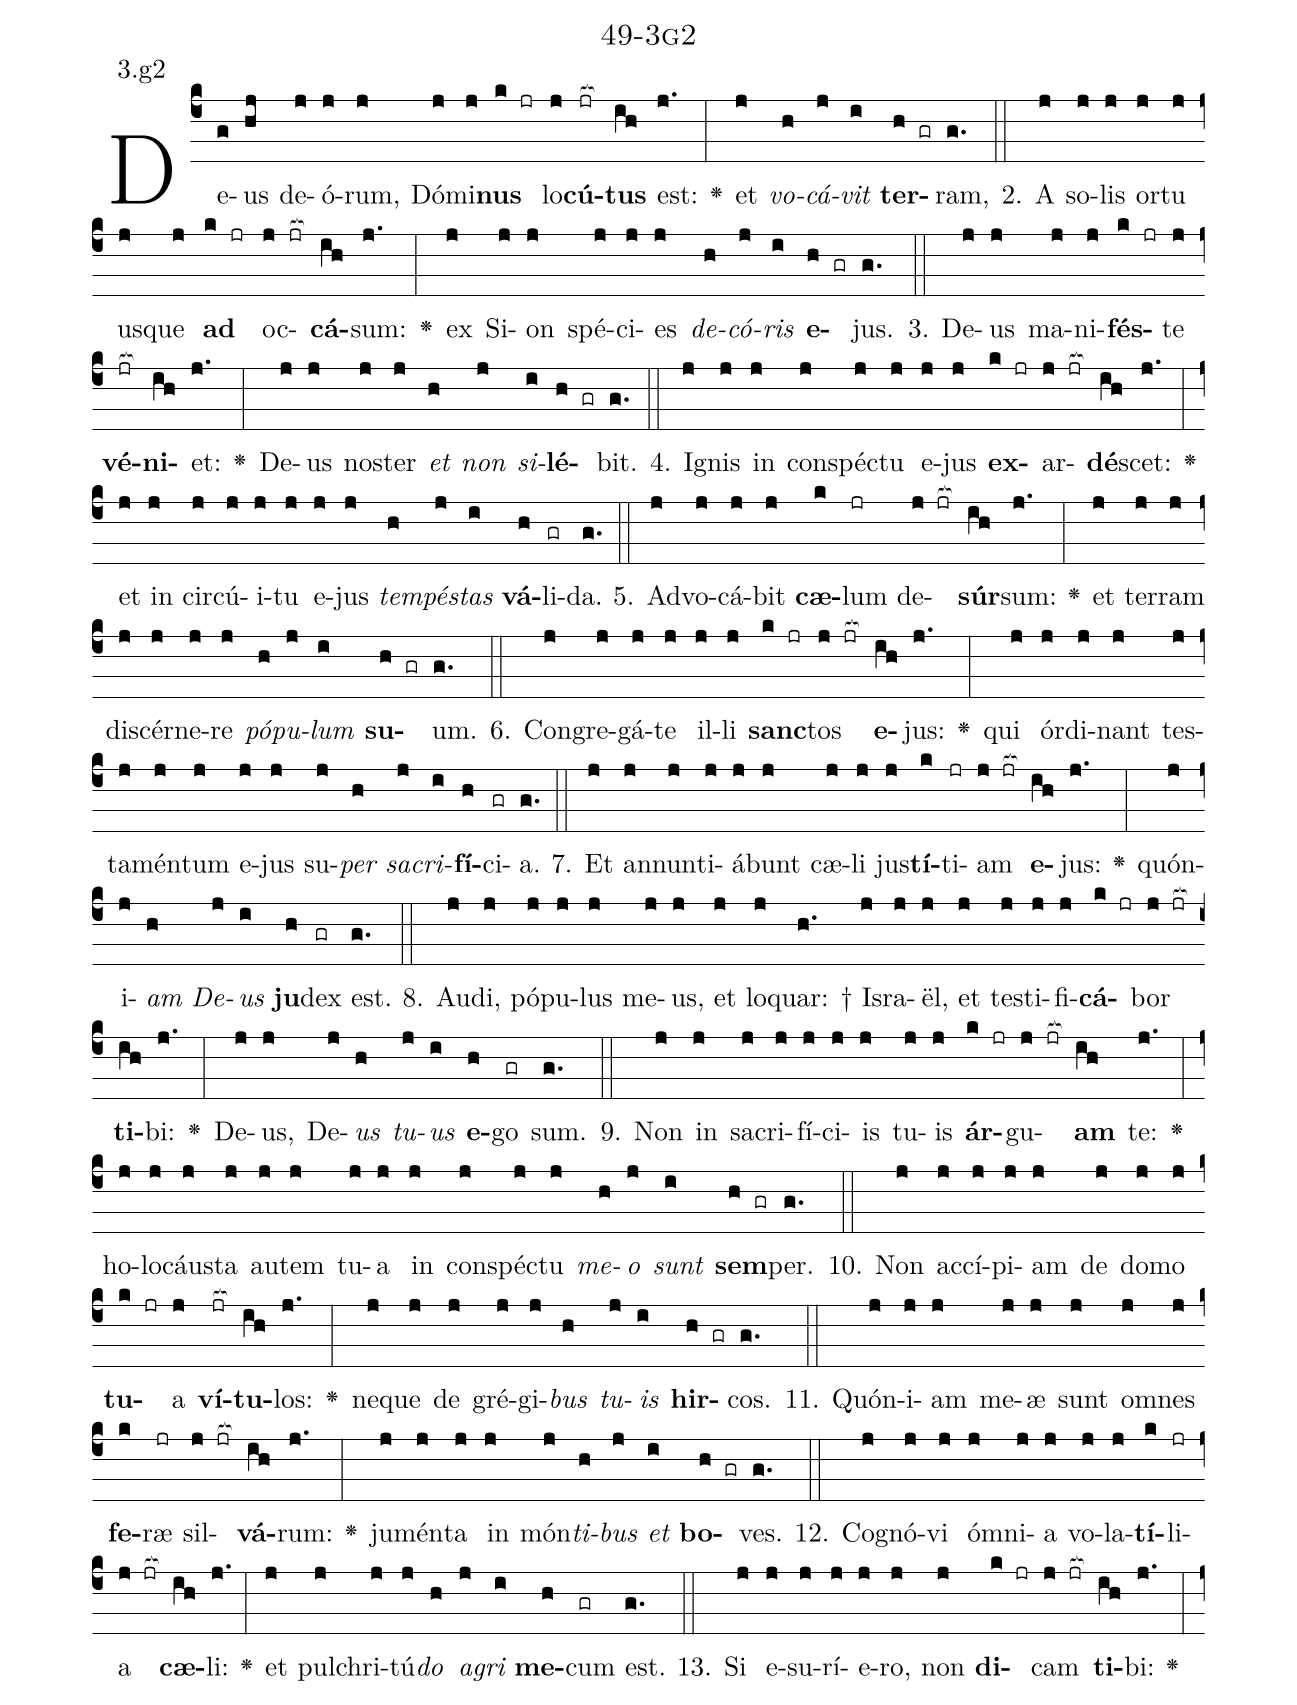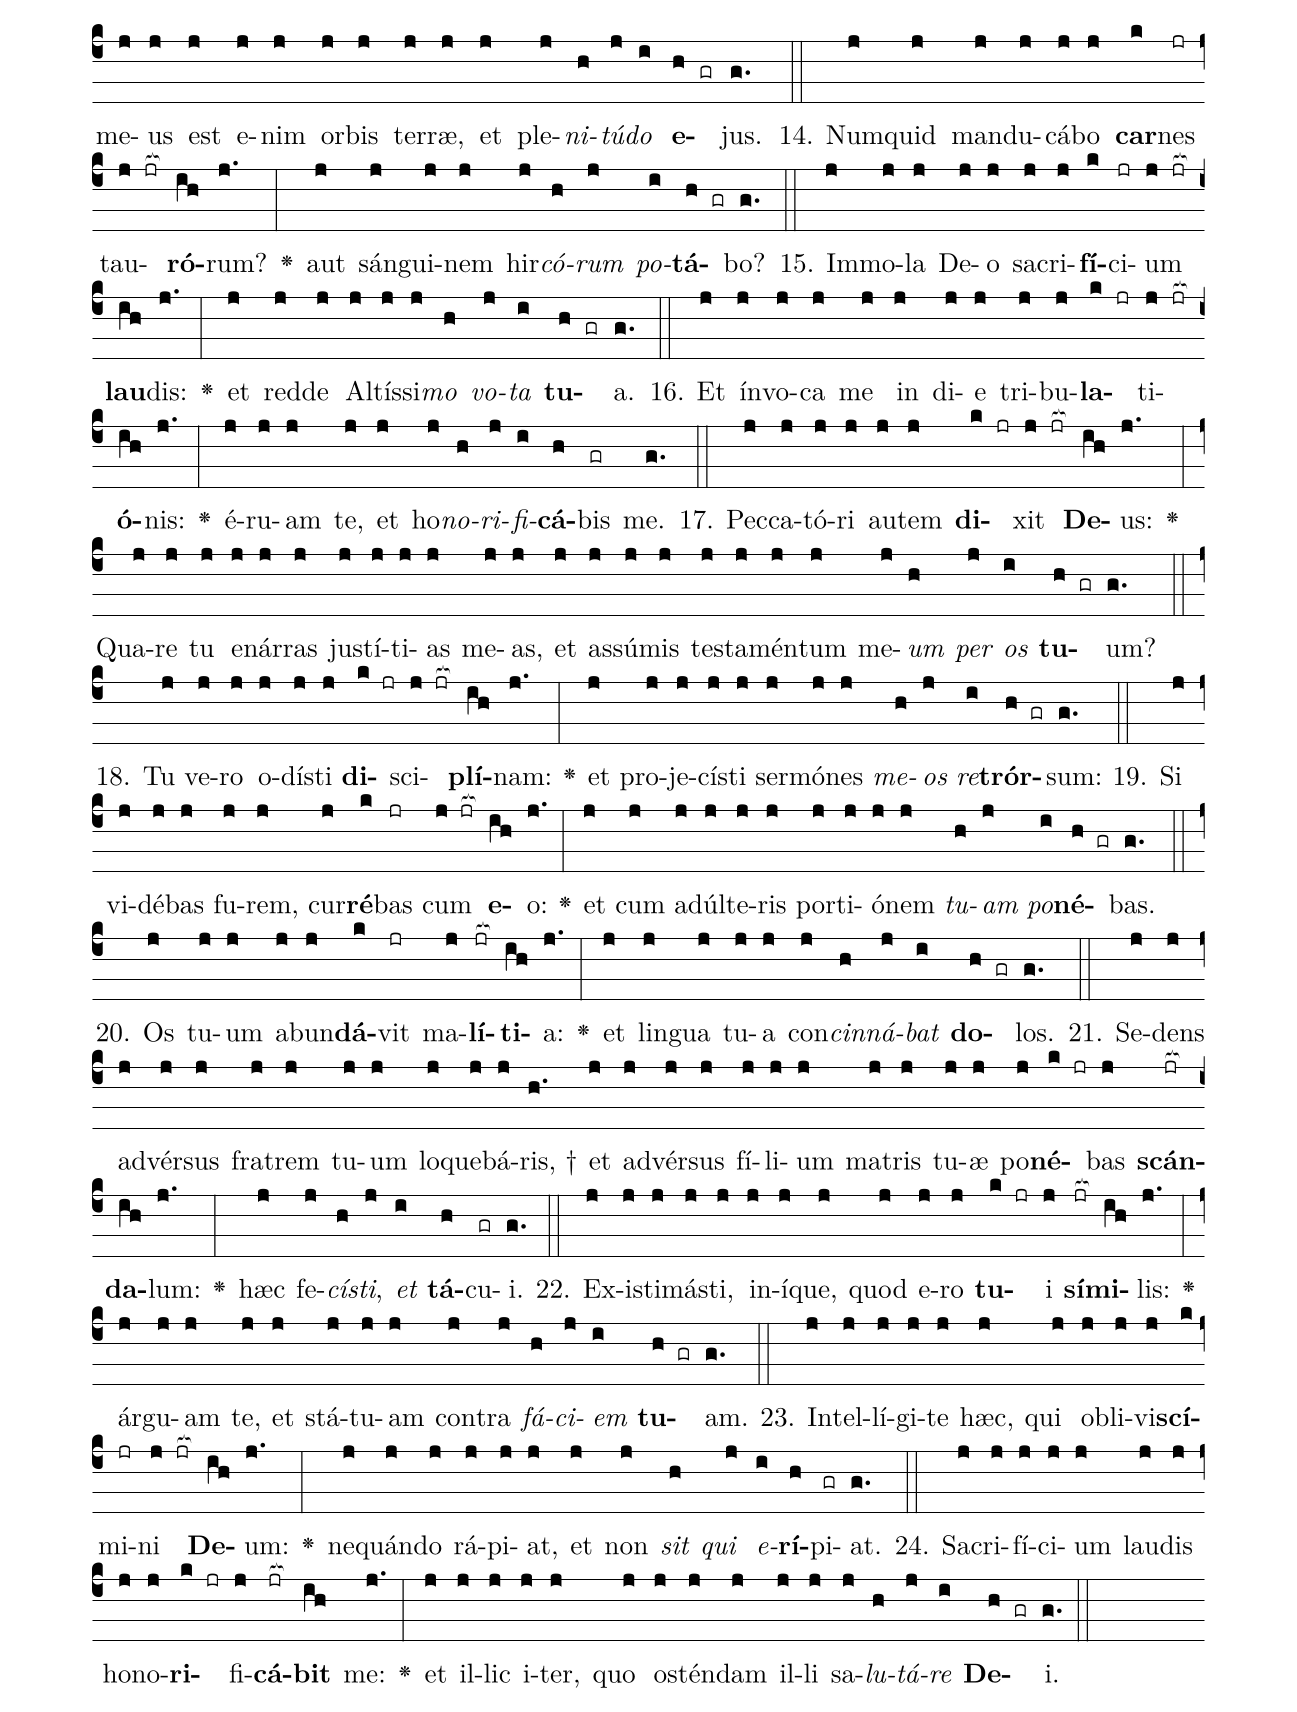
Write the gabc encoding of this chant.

name: 49-3g2;
annotation: 3.g2;
%%
(c4)De(g)us(hj) de(j)ó(j)rum,(j) Dó(j)mi(j)<b>nus</b>(k jr) lo(j)<b>cú</b>(jr[ocb:1{])<b>tus</b>(ih[ocb:0}]) est:(j.) <v>\greheightstar</v>(:) et(j) <i>vo</i>(h)<i>cá</i>(j)<i>vit</i>(i) <b>ter</b>(h gr)ram,(g.) (::)
2. A(j) so(j)lis(j) or(j)tu(j) us(j)que(j) <b>ad</b>(k jr) oc(j jr[ocb:1{])<b>cá</b>(ih[ocb:0}])sum:(j.) <v>\greheightstar</v>(:) ex(j) Si(j)on(j) spé(j)ci(j)es(j) <i>de</i>(h)<i>có</i>(j)<i>ris</i>(i) <b>e</b>(h gr)jus.(g.) (::)
3. De(j)us(j) ma(j)ni(j)<b>fés</b>(k jr)te(j) <b>vé</b>(jr[ocb:1{])<b>ni</b>(ih[ocb:0}])et:(j.) <v>\greheightstar</v>(:) De(j)us(j) nos(j)ter(j) <i>et</i>(h) <i>non</i>(j) <i>si</i>(i)<b>lé</b>(h gr)bit.(g.) (::)
4. I(j)gnis(j) in(j) con(j)spéc(j)tu(j) e(j)jus(j) <b>ex</b>(k jr)ar(j jr[ocb:1{])<b>dé</b>(ih[ocb:0}])scet:(j.) <v>\greheightstar</v>(:) et(j) in(j) cir(j)cú(j)i(j)tu(j) e(j)jus(j) <i>tem</i>(h)<i>pés</i>(j)<i>tas</i>(i) <b>vá</b>(h)li(gr)da.(g.) (::)
5. Ad(j)vo(j)cá(j)bit(j) <b>cæ</b>(k)lum(jr) de(j jr[ocb:1{])<b>súr</b>(ih[ocb:0}])sum:(j.) <v>\greheightstar</v>(:) et(j) ter(j)ram(j) di(j)scér(j)ne(j)re(j) <i>pó</i>(h)<i>pu</i>(j)<i>lum</i>(i) <b>su</b>(h gr)um.(g.) (::)
6. Con(j)gre(j)gá(j)te(j) il(j)li(j) <b>sanc</b>(k jr)tos(j jr[ocb:1{]) <b>e</b>(ih[ocb:0}])jus:(j.) <v>\greheightstar</v>(:) qui(j) ór(j)di(j)nant(j) tes(j)ta(j)mén(j)tum(j) e(j)jus(j) su(j)<i>per</i>(h) <i>sa</i>(j)<i>cri</i>(i)<b>fí</b>(h)ci(gr)a.(g.) (::)
7. Et(j) an(j)nun(j)ti(j)á(j)bunt(j) cæ(j)li(j) jus(j)<b>tí</b>(k)ti(jr)am(j jr[ocb:1{]) <b>e</b>(ih[ocb:0}])jus:(j.) <v>\greheightstar</v>(:) quón(j)i(j)<i>am</i>(h) <i>De</i>(j)<i>us</i>(i) <b>ju</b>(h)dex(gr) est.(g.) (::)
8. Au(j)di,(j) pó(j)pu(j)lus(j) me(j)us,(j) et(j) lo(j)quar: †(h.) Is(j)ra(j)ël,(j) et(j) tes(j)ti(j)fi(j)<b>cá</b>(k jr)bor(j jr[ocb:1{]) <b>ti</b>(ih[ocb:0}])bi:(j.) <v>\greheightstar</v>(:) De(j)us,(j) De(j)<i>us</i>(h) <i>tu</i>(j)<i>us</i>(i) <b>e</b>(h)go(gr) sum.(g.) (::)
9. Non(j) in(j) sa(j)cri(j)fí(j)ci(j)is(j) tu(j)is(j) <b>ár</b>(k jr)gu(j jr[ocb:1{])<b>am</b>(ih[ocb:0}]) te:(j.) <v>\greheightstar</v>(:) ho(j)lo(j)cáus(j)ta(j) au(j)tem(j) tu(j)a(j) in(j) con(j)spéc(j)tu(j) <i>me</i>(h)<i>o</i>(j) <i>sunt</i>(i) <b>sem</b>(h gr)per.(g.) (::)
10. Non(j) ac(j)cí(j)pi(j)am(j) de(j) do(j)mo(j) <b>tu</b>(k jr)a(j) <b>ví</b>(jr[ocb:1{])<b>tu</b>(ih[ocb:0}])los:(j.) <v>\greheightstar</v>(:) ne(j)que(j) de(j) gré(j)gi(j)<i>bus</i>(h) <i>tu</i>(j)<i>is</i>(i) <b>hir</b>(h gr)cos.(g.) (::)
11. Quón(j)i(j)am(j) me(j)æ(j) sunt(j) om(j)nes(j) <b>fe</b>(k)ræ(jr) sil(j jr[ocb:1{])<b>vá</b>(ih[ocb:0}])rum:(j.) <v>\greheightstar</v>(:) ju(j)mén(j)ta(j) in(j) món(j)<i>ti</i>(h)<i>bus</i>(j) <i>et</i>(i) <b>bo</b>(h gr)ves.(g.) (::)
12. Co(j)gnó(j)vi(j) óm(j)ni(j)a(j) vo(j)la(j)<b>tí</b>(k)li(jr)a(j jr[ocb:1{]) <b>cæ</b>(ih[ocb:0}])li:(j.) <v>\greheightstar</v>(:) et(j) pul(j)chri(j)tú(j)<i>do</i>(h) <i>a</i>(j)<i>gri</i>(i) <b>me</b>(h)cum(gr) est.(g.) (::)
13. Si(j) e(j)su(j)rí(j)e(j)ro,(j) non(j) <b>di</b>(k jr)cam(j jr[ocb:1{]) <b>ti</b>(ih[ocb:0}])bi:(j.) <v>\greheightstar</v>(:) me(j)us(j) est(j) e(j)nim(j) or(j)bis(j) ter(j)ræ,(j) et(j) ple(j)<i>ni</i>(h)<i>tú</i>(j)<i>do</i>(i) <b>e</b>(h gr)jus.(g.) (::)
14. Num(j)quid(j) man(j)du(j)cá(j)bo(j) <b>car</b>(k)nes(jr) tau(j jr[ocb:1{])<b>ró</b>(ih[ocb:0}])rum?(j.) <v>\greheightstar</v>(:) aut(j) sán(j)gui(j)nem(j) hir(j)<i>có</i>(h)<i>rum</i>(j) <i>po</i>(i)<b>tá</b>(h gr)bo?(g.) (::)
15. Im(j)mo(j)la(j) De(j)o(j) sa(j)cri(j)<b>fí</b>(k)ci(jr)um(j jr[ocb:1{]) <b>lau</b>(ih[ocb:0}])dis:(j.) <v>\greheightstar</v>(:) et(j) red(j)de(j) Al(j)tís(j)si(j)<i>mo</i>(h) <i>vo</i>(j)<i>ta</i>(i) <b>tu</b>(h gr)a.(g.) (::)
16. Et(j) ín(j)vo(j)ca(j) me(j) in(j) di(j)e(j) tri(j)bu(j)<b>la</b>(k jr)ti(j jr[ocb:1{])<b>ó</b>(ih[ocb:0}])nis:(j.) <v>\greheightstar</v>(:) é(j)ru(j)am(j) te,(j) et(j) ho(j)<i>no</i>(h)<i>ri</i>(j)<i>fi</i>(i)<b>cá</b>(h)bis(gr) me.(g.) (::)
17. Pec(j)ca(j)tó(j)ri(j) au(j)tem(j) <b>di</b>(k jr)xit(j jr[ocb:1{]) <b>De</b>(ih[ocb:0}])us:(j.) <v>\greheightstar</v>(:) Qua(j)re(j) tu(j) e(j)nár(j)ras(j) jus(j)tí(j)ti(j)as(j) me(j)as,(j) et(j) as(j)sú(j)mis(j) tes(j)ta(j)mén(j)tum(j) me(j)<i>um</i>(h) <i>per</i>(j) <i>os</i>(i) <b>tu</b>(h gr)um?(g.) (::)
18. Tu(j) ve(j)ro(j) o(j)dís(j)ti(j) <b>di</b>(k jr)sci(j jr[ocb:1{])<b>plí</b>(ih[ocb:0}])nam:(j.) <v>\greheightstar</v>(:) et(j) pro(j)je(j)cís(j)ti(j) ser(j)mó(j)nes(j) <i>me</i>(h)<i>os</i>(j) <i>re</i>(i)<b>trór</b>(h gr)sum:(g.) (::)
19. Si(j) vi(j)dé(j)bas(j) fu(j)rem,(j) cur(j)<b>ré</b>(k)bas(jr) cum(j jr[ocb:1{]) <b>e</b>(ih[ocb:0}])o:(j.) <v>\greheightstar</v>(:) et(j) cum(j) ad(j)úl(j)te(j)ris(j) por(j)ti(j)ó(j)nem(j) <i>tu</i>(h)<i>am</i>(j) <i>po</i>(i)<b>né</b>(h gr)bas.(g.) (::)
20. Os(j) tu(j)um(j) ab(j)un(j)<b>dá</b>(k)vit(jr) ma(j)<b>lí</b>(jr[ocb:1{])<b>ti</b>(ih[ocb:0}])a:(j.) <v>\greheightstar</v>(:) et(j) lin(j)gua(j) tu(j)a(j) con(j)<i>cin</i>(h)<i>ná</i>(j)<i>bat</i>(i) <b>do</b>(h gr)los.(g.) (::)
21. Se(j)dens(j) ad(j)vér(j)sus(j) fra(j)trem(j) tu(j)um(j) lo(j)que(j)bá(j)ris, †(h.) et(j) ad(j)vér(j)sus(j) fí(j)li(j)um(j) ma(j)tris(j) tu(j)æ(j) po(j)<b>né</b>(k jr)bas(j) <b>scán</b>(jr[ocb:1{])<b>da</b>(ih[ocb:0}])lum:(j.) <v>\greheightstar</v>(:) hæc(j) fe(j)<i>cís</i>(h)<i>ti</i>,(j) <i>et</i>(i) <b>tá</b>(h)cu(gr)i.(g.) (::)
22. Ex(j)is(j)ti(j)más(j)ti,(j) in(j)í(j)que,(j) quod(j) e(j)ro(j) <b>tu</b>(k jr)i(j) <b>sí</b>(jr[ocb:1{])<b>mi</b>(ih[ocb:0}])lis:(j.) <v>\greheightstar</v>(:) ár(j)gu(j)am(j) te,(j) et(j) stá(j)tu(j)am(j) con(j)tra(j) <i>fá</i>(h)<i>ci</i>(j)<i>em</i>(i) <b>tu</b>(h gr)am.(g.) (::)
23. In(j)tel(j)lí(j)gi(j)te(j) hæc,(j) qui(j) ob(j)li(j)vi(j)<b>scí</b>(k)mi(jr)ni(j jr[ocb:1{]) <b>De</b>(ih[ocb:0}])um:(j.) <v>\greheightstar</v>(:) ne(j)quán(j)do(j) rá(j)pi(j)at,(j) et(j) non(j) <i>sit</i>(h) <i>qui</i>(j) <i>e</i>(i)<b>rí</b>(h)pi(gr)at.(g.) (::)
24. Sa(j)cri(j)fí(j)ci(j)um(j) lau(j)dis(j) ho(j)no(j)<b>ri</b>(k jr)fi(j)<b>cá</b>(jr[ocb:1{])<b>bit</b>(ih[ocb:0}]) me:(j.) <v>\greheightstar</v>(:) et(j) il(j)lic(j) i(j)ter,(j) quo(j) os(j)tén(j)dam(j) il(j)li(j) sa(j)<i>lu</i>(h)<i>tá</i>(j)<i>re</i>(i) <b>De</b>(h gr)i.(g.) (::)
